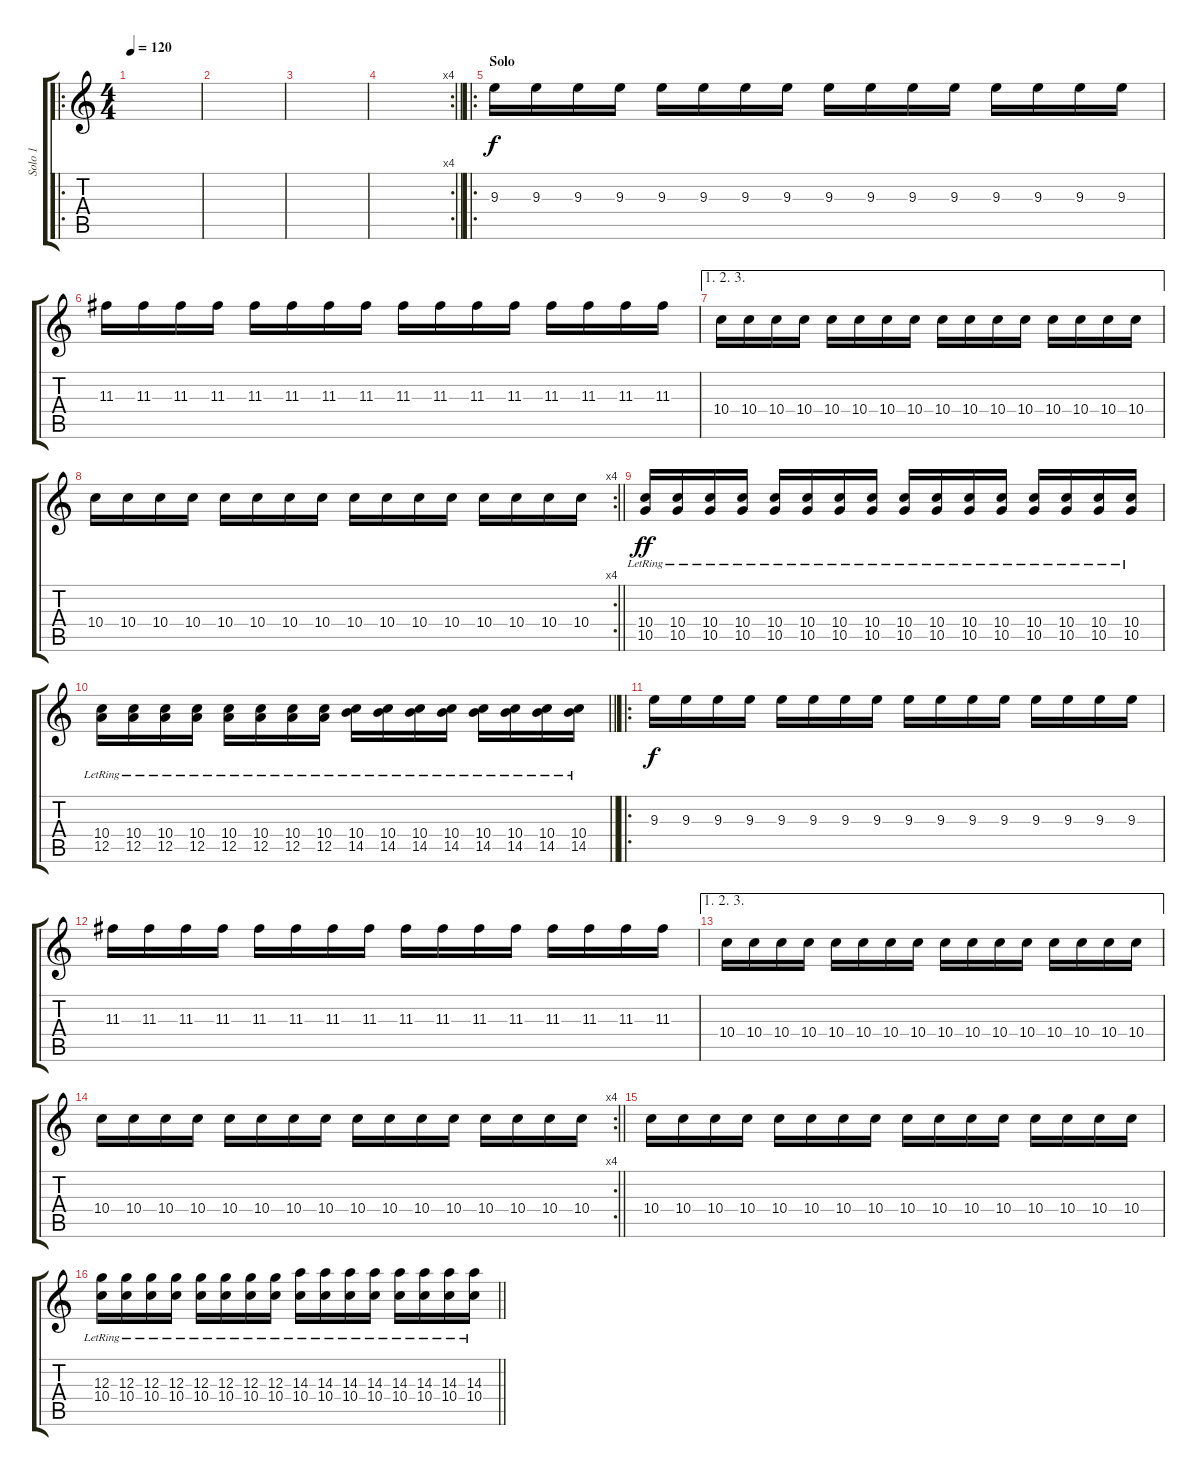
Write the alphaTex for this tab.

\track ("Solo 1" "Solo 1") {instrument distortionguitar}
\staff {score tabs}
\tuning (E4 B3 G3 D3 A2 E2) {hide}
\ro
\ts (4 4)
\tempo 120
\clef g2
\ks c
|
|
|
\rc 4
\barLineRight lightlight
|
\ro
\section ("" "Solo")
9.3.16{volume 16} 9.3.16 9.3.16 9.3.16 9.3.16 9.3.16 9.3.16 9.3.16 9.3.16 9.3.16 9.3.16 9.3.16 9.3.16 9.3.16 9.3.16 9.3.16 |
11.3.16 11.3.16 11.3.16 11.3.16 11.3.16 11.3.16 11.3.16 11.3.16 11.3.16 11.3.16 11.3.16 11.3.16 11.3.16 11.3.16 11.3.16 11.3.16 |
\ae (1 2 3)
10.4.16 10.4.16 10.4.16 10.4.16 10.4.16 10.4.16 10.4.16 10.4.16 10.4.16 10.4.16 10.4.16 10.4.16 10.4.16 10.4.16 10.4.16 10.4.16 |
\rc 4
\barLineRight lightlight
10.4.16 10.4.16 10.4.16 10.4.16 10.4.16 10.4.16 10.4.16 10.4.16 10.4.16 10.4.16 10.4.16 10.4.16 10.4.16 10.4.16 10.4.16 10.4.16 |
(10.4 10.5{lr}).16{dy ff} (10.4 10.5{lr}).16 (10.4 10.5{lr}).16 (10.4 10.5{lr}).16 (10.4 10.5{lr}).16 (10.4 10.5{lr}).16 (10.4 10.5{lr}).16 (10.4 10.5{lr}).16 (10.4 10.5{lr}).16 (10.4 10.5{lr}).16 (10.4 10.5{lr}).16 (10.4 10.5{lr}).16 (10.4 10.5{lr}).16 (10.4 10.5{lr}).16 (10.4 10.5{lr}).16 (10.4 10.5{lr}).16 |
\barLineRight lightlight
(10.4 12.5{lr}).16 (10.4 12.5{lr}).16 (10.4 12.5{lr}).16 (10.4 12.5{lr}).16 (10.4 12.5{lr}).16 (10.4 12.5{lr}).16 (10.4 12.5{lr}).16 (10.4 12.5{lr}).16 (10.4 14.5{lr}).16 (10.4 14.5{lr}).16 (10.4 14.5{lr}).16 (10.4 14.5{lr}).16 (10.4 14.5{lr}).16 (10.4 14.5{lr}).16 (10.4 14.5{lr}).16 (10.4 14.5{lr}).16 |
\ro
9.3.16{dy f} 9.3.16 9.3.16 9.3.16 9.3.16 9.3.16 9.3.16 9.3.16 9.3.16 9.3.16 9.3.16 9.3.16 9.3.16 9.3.16 9.3.16 9.3.16 |
11.3.16 11.3.16 11.3.16 11.3.16 11.3.16 11.3.16 11.3.16 11.3.16 11.3.16 11.3.16 11.3.16 11.3.16 11.3.16 11.3.16 11.3.16 11.3.16 |
\ae (1 2 3)
10.4.16 10.4.16 10.4.16 10.4.16 10.4.16 10.4.16 10.4.16 10.4.16 10.4.16 10.4.16 10.4.16 10.4.16 10.4.16 10.4.16 10.4.16 10.4.16 |
\rc 4
\barLineRight lightlight
10.4.16 10.4.16 10.4.16 10.4.16 10.4.16 10.4.16 10.4.16 10.4.16 10.4.16 10.4.16 10.4.16 10.4.16 10.4.16 10.4.16 10.4.16 10.4.16 |
10.4.16 10.4.16 10.4.16 10.4.16 10.4.16 10.4.16 10.4.16 10.4.16 10.4.16 10.4.16 10.4.16 10.4.16 10.4.16 10.4.16 10.4.16 10.4.16 |
\barLineRight lightlight
(12.3{lr} 10.4).16 (12.3{lr} 10.4).16 (12.3{lr} 10.4).16 (12.3{lr} 10.4).16 (12.3{lr} 10.4).16 (12.3{lr} 10.4).16 (12.3{lr} 10.4).16 (12.3{lr} 10.4).16 (14.3{lr} 10.4).16 (14.3{lr} 10.4).16 (14.3{lr} 10.4).16 (14.3{lr} 10.4).16 (14.3{lr} 10.4).16 (14.3{lr} 10.4).16 (14.3{lr} 10.4).16 (14.3{lr} 10.4).16
